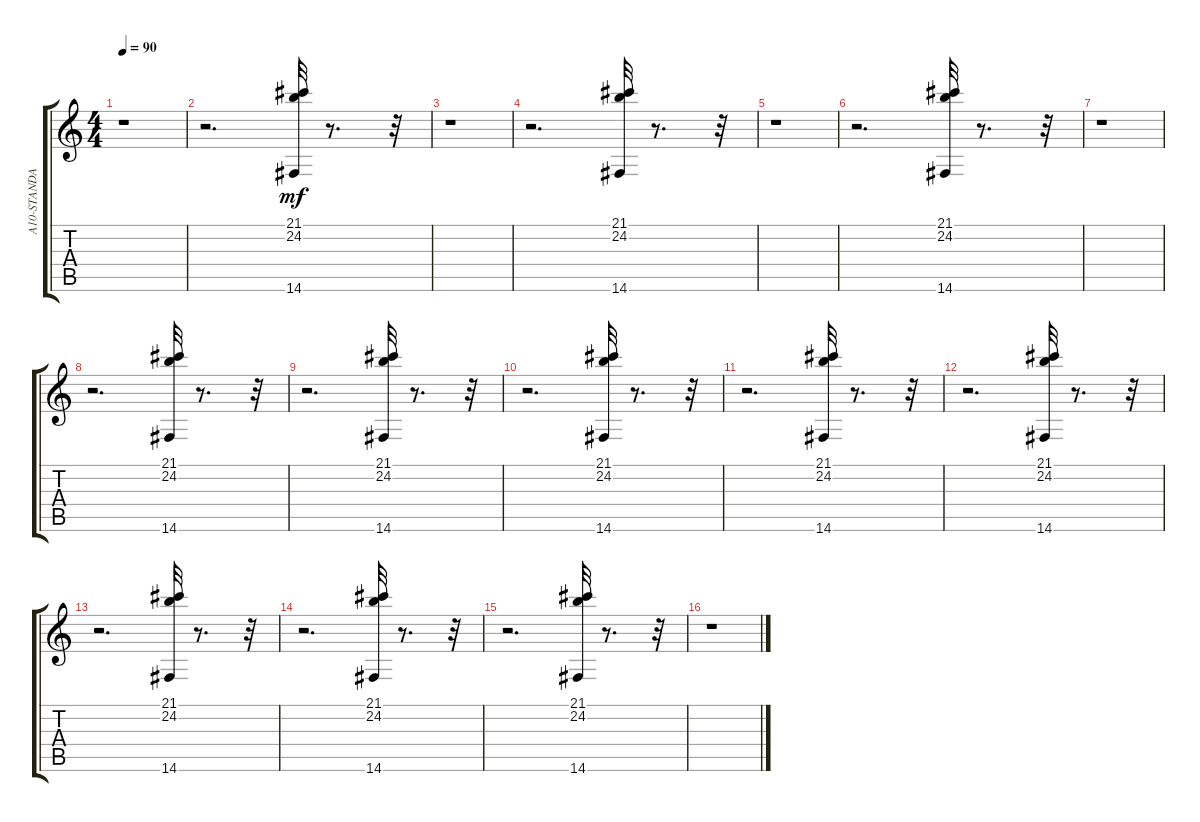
\track ("A10-STANDARD 1  " "A10-STANDA") {instrument acousticgrandpiano}
\staff {score tabs}
\tuning (E4 B3 G3 D3 A2 E2) {hide}
\ts (4 4)
\tempo 90
\clef g2
\ks c
r.1{dy mf} |
r.2{d} (21.1 24.2 14.6).32 r.8{d} r.32 |
r.1 |
r.2{d} (21.1 24.2 14.6).32 r.8{d} r.32 |
r.1 |
r.2{d} (21.1 24.2 14.6).32 r.8{d} r.32 |
r.1 |
r.2{d} (21.1 24.2 14.6).32 r.8{d} r.32 |
r.2{d} (21.1 24.2 14.6).32 r.8{d} r.32 |
r.2{d} (21.1 24.2 14.6).32 r.8{d} r.32 |
r.2{d} (21.1 24.2 14.6).32 r.8{d} r.32 |
r.2{d} (21.1 24.2 14.6).32 r.8{d} r.32 |
r.2{d} (21.1 24.2 14.6).32 r.8{d} r.32 |
r.2{d} (21.1 24.2 14.6).32 r.8{d} r.32 |
r.2{d} (21.1 24.2 14.6).32 r.8{d} r.32 |
r.1
